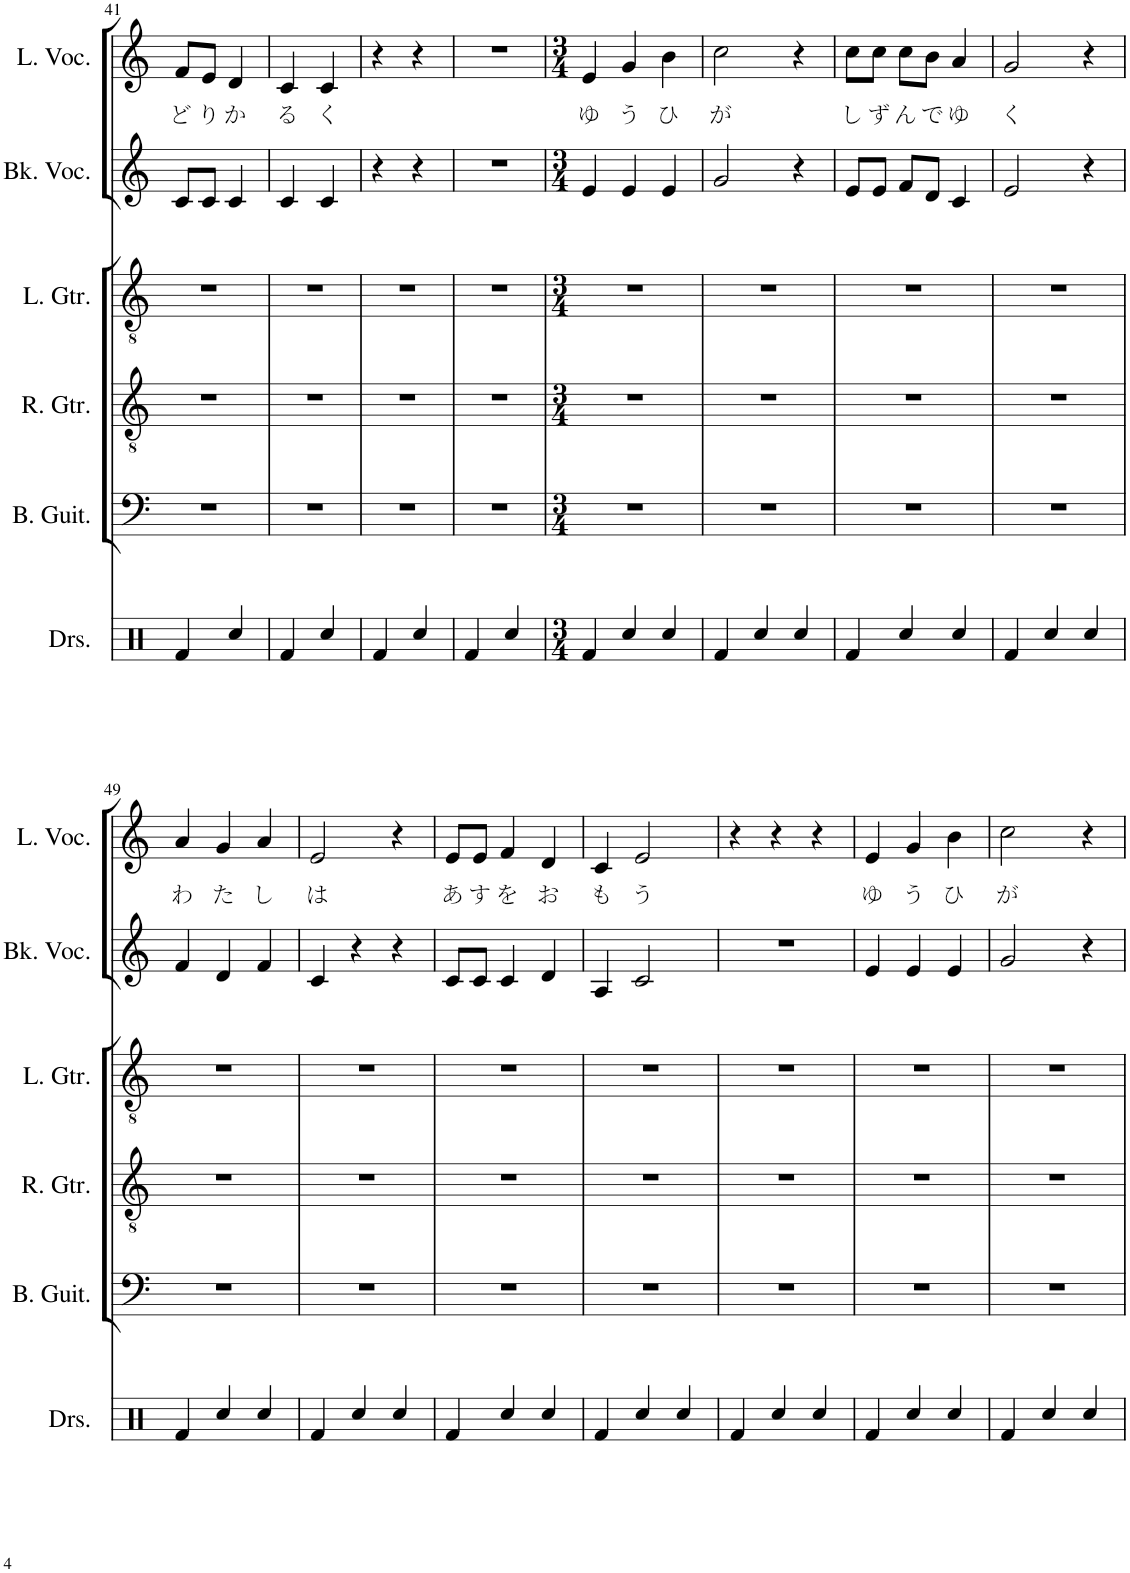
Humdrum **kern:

**kern	**kern	**kern	**kern	**kern	**kern	**text
*part6	*part5	*part4	*part3	*part2	*part1	*part1
*staff6	*staff5	*staff4	*staff3	*staff2	*staff1	*staff1
*I"Drumset	*I"Bass Guitar	*I"Rhythm Guitar	*I"Lead Guitar	*I"Backing Vocals	*I"Lead Vocals	*
*I'Drs.	*I'B. Guit.	*I'R. Gtr.	*I'L. Gtr.	*I'Bk. Voc.	*I'L. Voc.	*
!!LO:PB:g=z
*clefX	*clefF4	*clefGv2	*clefGv2	*clefG2	*clefG2	*
*	*Trd7c12	*	*	*	*	*
*k[]	*k[]	*k[]	*k[]	*k[]	*k[]	*
*M2/4	*M2/4	*M2/4	*M2/4	*M2/4	*M2/4	*
=41	=41	=41	=41	=41	=41	=41
!	!	!	!	!	!	!LO:LY:b
4Rf/	2r	2r	2r	8c/L	8f/L	ど
!	!	!	!	!	!	!LO:LY:b
.	.	.	.	8c/J	8e/J	り
!	!	!	!	!	!	!LO:LY:b
4Rcc/	.	.	.	4c/	4d/	か
=42	=42	=42	=42	=42	=42	=42
!	!	!	!	!	!	!LO:LY:b
4Rf/	2r	2r	2r	4c/	4c/	る
!	!	!	!	!	!	!LO:LY:b
4Rcc/	.	.	.	4c/	4c/	く
=43	=43	=43	=43	=43	=43	=43
4Rf/	2r	2r	2r	4r	4r	.
4Rcc/	.	.	.	4r	4r	.
=44	=44	=44	=44	=44	=44	=44
4Rf/	2r	2r	2r	2r	2r	.
4Rcc/	.	.	.	.	.	.
=45	=45	=45	=45	=45	=45	=45
*M3/4	*M3/4	*M3/4	*M3/4	*M3/4	*M3/4	*
!	!	!	!	!	!	!LO:LY:b
4Rf/	2.r	2.r	2.r	4e/	4e/	ゆ
!	!	!	!	!	!	!LO:LY:b
4Rcc/	.	.	.	4e/	4g/	う
!	!	!	!	!	!	!LO:LY:b
4Rcc/	.	.	.	4e/	4b\	ひ
=46	=46	=46	=46	=46	=46	=46
!	!	!	!	!	!	!LO:LY:b
4Rf/	2.r	2.r	2.r	2g/	2cc\	が
4Rcc/	.	.	.	.	.	.
4Rcc/	.	.	.	4r	4r	.
=47	=47	=47	=47	=47	=47	=47
!	!	!	!	!	!	!LO:LY:b
4Rf/	2.r	2.r	2.r	8e/L	8cc\L	し
!	!	!	!	!	!	!LO:LY:b
.	.	.	.	8e/J	8cc\J	ず
!	!	!	!	!	!	!LO:LY:b
4Rcc/	.	.	.	8f/L	8cc\L	ん
!	!	!	!	!	!	!LO:LY:b
.	.	.	.	8d/J	8b\J	で
!	!	!	!	!	!	!LO:LY:b
4Rcc/	.	.	.	4c/	4a/	ゆ
=48	=48	=48	=48	=48	=48	=48
!	!	!	!	!	!	!LO:LY:b
4Rf/	2.r	2.r	2.r	2e/	2g/	く
4Rcc/	.	.	.	.	.	.
4Rcc/	.	.	.	4r	4r	.
!!LO:LB:g=z
=49	=49	=49	=49	=49	=49	=49
!	!	!	!	!	!	!LO:LY:b
4Rf/	2.r	2.r	2.r	4f/	4a/	わ
!	!	!	!	!	!	!LO:LY:b
4Rcc/	.	.	.	4d/	4g/	た
!	!	!	!	!	!	!LO:LY:b
4Rcc/	.	.	.	4f/	4a/	し
=50	=50	=50	=50	=50	=50	=50
!	!	!	!	!	!	!LO:LY:b
4Rf/	2.r	2.r	2.r	4c/	2e/	は
4Rcc/	.	.	.	4r	.	.
4Rcc/	.	.	.	4r	4r	.
=51	=51	=51	=51	=51	=51	=51
!	!	!	!	!	!	!LO:LY:b
4Rf/	2.r	2.r	2.r	8c/L	8e/L	あ
!	!	!	!	!	!	!LO:LY:b
.	.	.	.	8c/J	8e/J	す
!	!	!	!	!	!	!LO:LY:b
4Rcc/	.	.	.	4c/	4f/	を
!	!	!	!	!	!	!LO:LY:b
4Rcc/	.	.	.	4d/	4d/	お
=52	=52	=52	=52	=52	=52	=52
!	!	!	!	!	!	!LO:LY:b
4Rf/	2.r	2.r	2.r	4A/	4c/	も
!	!	!	!	!	!	!LO:LY:b
4Rcc/	.	.	.	2c/	2e/	う
4Rcc/	.	.	.	.	.	.
=53	=53	=53	=53	=53	=53	=53
4Rf/	2.r	2.r	2.r	2.r	4r	.
4Rcc/	.	.	.	.	4r	.
4Rcc/	.	.	.	.	4r	.
=54	=54	=54	=54	=54	=54	=54
!	!	!	!	!	!	!LO:LY:b
4Rf/	2.r	2.r	2.r	4e/	4e/	ゆ
!	!	!	!	!	!	!LO:LY:b
4Rcc/	.	.	.	4e/	4g/	う
!	!	!	!	!	!	!LO:LY:b
4Rcc/	.	.	.	4e/	4b\	ひ
=55	=55	=55	=55	=55	=55	=55
!	!	!	!	!	!	!LO:LY:b
4Rf/	2.r	2.r	2.r	2g/	2cc\	が
4Rcc/	.	.	.	.	.	.
4Rcc/	.	.	.	4r	4r	.
=	=	=	=	=	=	=
*-	*-	*-	*-	*-	*-	*-
